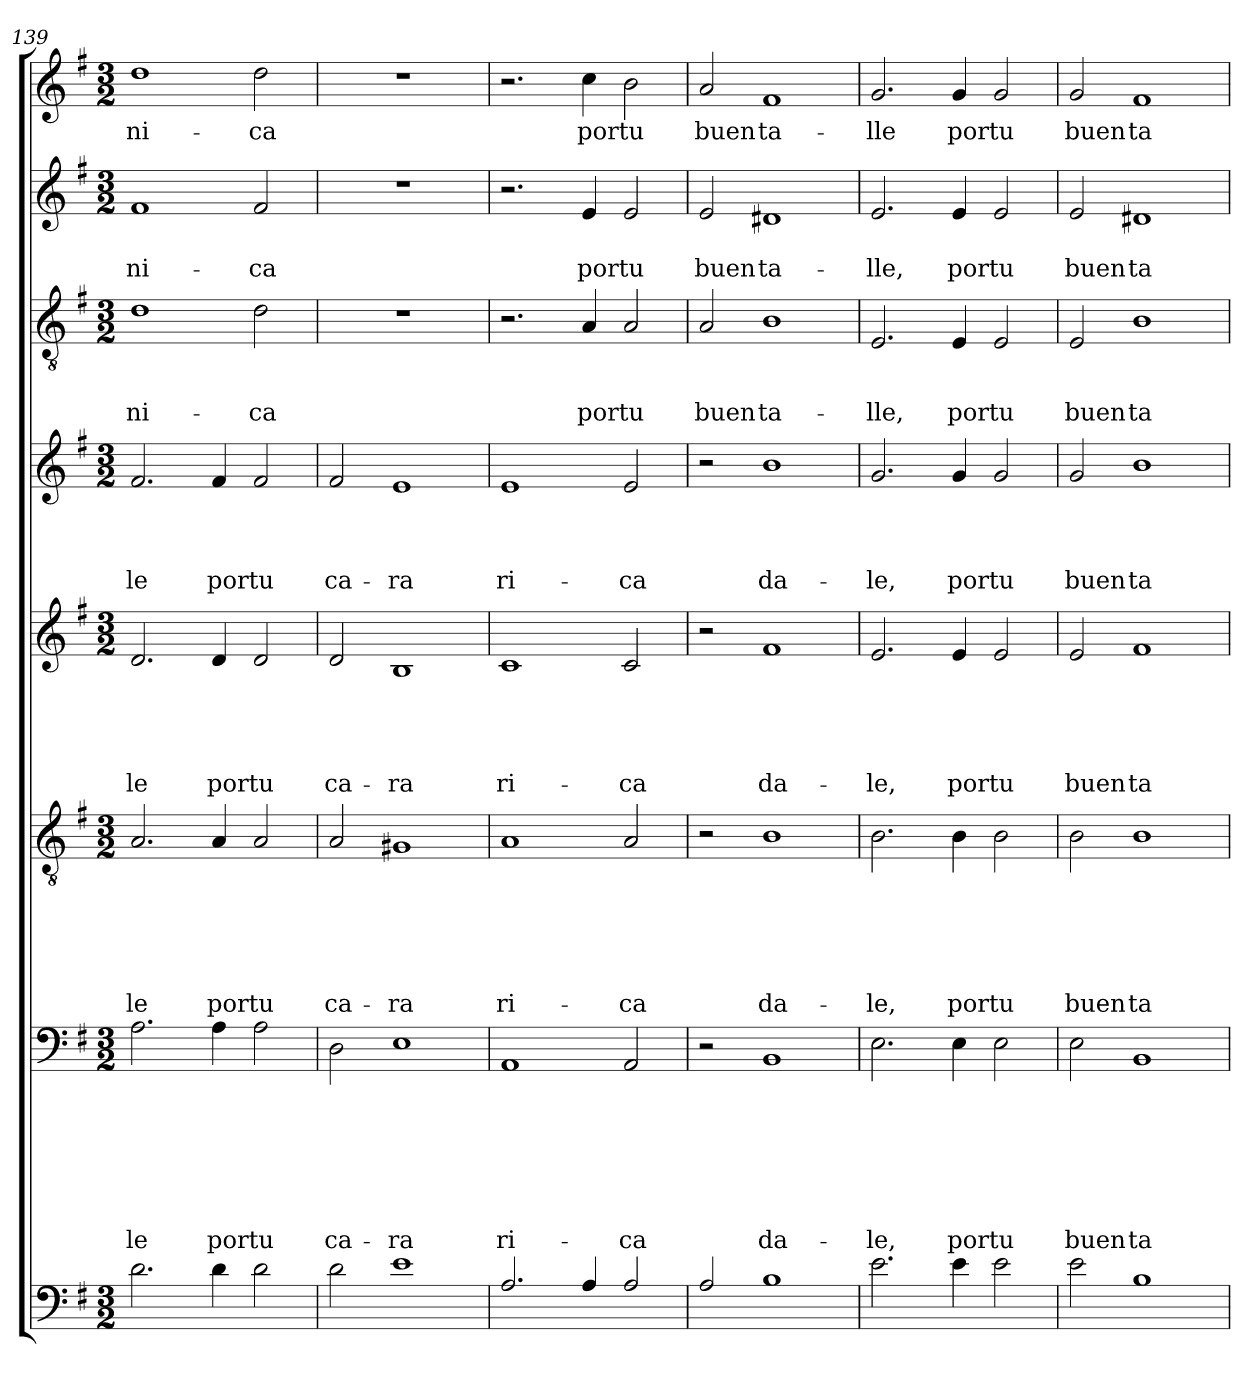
**kern	**kern	**text	**text	**text	**text	**text	**text	**text	**kern	**text	**text	**text	**text	**text	**text	**kern	**text	**text	**text	**text	**text	**kern	**text	**text	**text	**text	**kern	**text	**text	**text	**kern	**text	**text	**kern	**text
*part8	*part7	*part7	*part7	*part7	*part7	*part7	*part7	*part7	*part6	*part6	*part6	*part6	*part6	*part6	*part6	*part5	*part5	*part5	*part5	*part5	*part5	*part4	*part4	*part4	*part4	*part4	*part3	*part3	*part3	*part3	*part2	*part2	*part2	*part1	*part1
*staff8	*staff7	*staff7	*staff7	*staff7	*staff7	*staff7	*staff7	*staff7	*staff6	*staff6	*staff6	*staff6	*staff6	*staff6	*staff6	*staff5	*staff5	*staff5	*staff5	*staff5	*staff5	*staff4	*staff4	*staff4	*staff4	*staff4	*staff3	*staff3	*staff3	*staff3	*staff2	*staff2	*staff2	*staff1	*staff1
*clefF4	*clefF4	*	*	*	*	*	*	*	*clefGv2	*	*	*	*	*	*	*clefG2	*	*	*	*	*	*clefG2	*	*	*	*	*clefGv2	*	*	*	*clefG2	*	*	*clefG2	*
*ITrd7c12	*	*	*	*	*	*	*	*	*	*	*	*	*	*	*	*	*	*	*	*	*	*	*	*	*	*	*	*	*	*	*	*	*	*	*
*k[f#]	*k[f#]	*	*	*	*	*	*	*	*k[f#]	*	*	*	*	*	*	*k[f#]	*	*	*	*	*	*k[f#]	*	*	*	*	*k[f#]	*	*	*	*k[f#]	*	*	*k[f#]	*
*G:	*G:	*	*	*	*	*	*	*	*G:	*	*	*	*	*	*	*G:	*	*	*	*	*	*G:	*	*	*	*	*G:	*	*	*	*G:	*	*	*G:	*
*M3/2	*M3/2	*	*	*	*	*	*	*	*M3/2	*	*	*	*	*	*	*M3/2	*	*	*	*	*	*M3/2	*	*	*	*	*M3/2	*	*	*	*M3/2	*	*	*M3/2	*
=139	=139	=139	=139	=139	=139	=139	=139	=139	=139	=139	=139	=139	=139	=139	=139	=139	=139	=139	=139	=139	=139	=139	=139	=139	=139	=139	=139	=139	=139	=139	=139	=139	=139	=139	=139
!	!	!	!	!	!	!	!	!LO:LY:b	!	!	!	!	!	!	!LO:LY:b	!	!	!	!	!	!LO:LY:b	!	!	!	!	!LO:LY:b	!	!	!	!LO:LY:b	!	!	!LO:LY:b	!	!LO:LY:b
2.D\	2.A\	.	.	.	.	.	.	-le	2.A/	.	.	.	.	.	-le	2.d/	.	.	.	.	-le	2.f#/	.	.	.	-le	1d	.	.	-ni-	1f#	.	-ni-	1dd	-ni-
!	!	!	!	!	!	!	!	!LO:LY:b	!	!	!	!	!	!	!LO:LY:b	!	!	!	!	!	!LO:LY:b	!	!	!	!	!LO:LY:b	!	!	!	!	!	!	!	!	!
4D\	4A\	.	.	.	.	.	.	por	4A/	.	.	.	.	.	por	4d/	.	.	.	.	por	4f#/	.	.	.	por	.	.	.	.	.	.	.	.	.
!	!	!	!	!	!	!	!	!LO:LY:b	!	!	!	!	!	!	!LO:LY:b	!	!	!	!	!	!LO:LY:b	!	!	!	!	!LO:LY:b	!	!	!	!LO:LY:b	!	!	!LO:LY:b	!	!LO:LY:b
2D\	2A\	.	.	.	.	.	.	tu	2A/	.	.	.	.	.	tu	2d/	.	.	.	.	tu	2f#/	.	.	.	tu	2d\	.	.	-ca	2f#/	.	-ca	2dd\	-ca
=140	=140	=140	=140	=140	=140	=140	=140	=140	=140	=140	=140	=140	=140	=140	=140	=140	=140	=140	=140	=140	=140	=140	=140	=140	=140	=140	=140	=140	=140	=140	=140	=140	=140	=140	=140
!	!	!	!	!	!	!	!	!LO:LY:b	!	!	!	!	!	!	!LO:LY:b	!	!	!	!	!	!LO:LY:b	!	!	!	!	!LO:LY:b	!LO:N:vis=1	!	!	!	!LO:N:vis=1	!	!	!LO:N:vis=1	!
2D\	2D\	.	.	.	.	.	.	ca-	2A/	.	.	.	.	.	ca-	2d/	.	.	.	.	ca-	2f#/	.	.	.	ca-	1.r	.	.	.	1.r	.	.	1.r	.
!	!	!	!	!	!	!	!	!LO:LY:b	!	!	!	!	!	!	!LO:LY:b	!	!	!	!	!	!LO:LY:b	!	!	!	!	!LO:LY:b	!	!	!	!	!	!	!	!	!
1E	1E	.	.	.	.	.	.	-ra	1G#X	.	.	.	.	.	-ra	1B	.	.	.	.	-ra	1e	.	.	.	-ra	.	.	.	.	.	.	.	.	.
=141	=141	=141	=141	=141	=141	=141	=141	=141	=141	=141	=141	=141	=141	=141	=141	=141	=141	=141	=141	=141	=141	=141	=141	=141	=141	=141	=141	=141	=141	=141	=141	=141	=141	=141	=141
!	!	!	!	!	!	!	!	!LO:LY:b	!	!	!	!	!	!	!LO:LY:b	!	!	!	!	!	!LO:LY:b	!	!	!	!	!LO:LY:b	!	!	!	!	!	!	!	!	!
2.AA/	1AA	.	.	.	.	.	.	ri-	1A	.	.	.	.	.	ri-	1c	.	.	.	.	ri-	1e	.	.	.	ri-	2.r	.	.	.	2.r	.	.	2.r	.
!	!	!	!	!	!	!	!	!	!	!	!	!	!	!	!	!	!	!	!	!	!	!	!	!	!	!	!	!	!	!LO:LY:b	!	!	!LO:LY:b	!	!LO:LY:b
4AA/	.	.	.	.	.	.	.	.	.	.	.	.	.	.	.	.	.	.	.	.	.	.	.	.	.	.	4A/	.	.	por	4e/	.	por	4cc\	por
!	!	!	!	!	!	!	!	!LO:LY:b	!	!	!	!	!	!	!LO:LY:b	!	!	!	!	!	!LO:LY:b	!	!	!	!	!LO:LY:b	!	!	!	!LO:LY:b	!	!	!LO:LY:b	!	!LO:LY:b
2AA/	2AA/	.	.	.	.	.	.	-ca	2A/	.	.	.	.	.	-ca	2c/	.	.	.	.	-ca	2e/	.	.	.	-ca	2A/	.	.	tu	2e/	.	tu	2b\	tu
!!LO:PB:g=z
=142	=142	=142	=142	=142	=142	=142	=142	=142	=142	=142	=142	=142	=142	=142	=142	=142	=142	=142	=142	=142	=142	=142	=142	=142	=142	=142	=142	=142	=142	=142	=142	=142	=142	=142	=142
!	!	!	!	!	!	!	!	!	!	!	!	!	!	!	!	!	!	!	!	!	!	!	!	!	!	!	!	!	!	!LO:LY:b	!	!	!LO:LY:b	!	!LO:LY:b
2AA/	2r	.	.	.	.	.	.	.	2r	.	.	.	.	.	.	2r	.	.	.	.	.	2r	.	.	.	.	2A/	.	.	buen	2e/	.	buen	2a/	buen
!	!	!	!	!	!	!	!	!LO:LY:b	!	!	!	!	!	!	!LO:LY:b	!	!	!	!	!	!LO:LY:b	!	!	!	!	!LO:LY:b	!	!	!	!LO:LY:b	!	!	!LO:LY:b	!	!LO:LY:b
1BB	1BB	.	.	.	.	.	.	da-	1B	.	.	.	.	.	da-	1f#	.	.	.	.	da-	1b	.	.	.	da-	1B	.	.	ta-	1d#X	.	ta-	1f#	ta-
!!LO:LB:g=z
=143	=143	=143	=143	=143	=143	=143	=143	=143	=143	=143	=143	=143	=143	=143	=143	=143	=143	=143	=143	=143	=143	=143	=143	=143	=143	=143	=143	=143	=143	=143	=143	=143	=143	=143	=143
!	!	!	!	!	!	!	!	!LO:LY:b	!	!	!	!	!	!	!LO:LY:b	!	!	!	!	!	!LO:LY:b	!	!	!	!	!LO:LY:b	!	!	!	!LO:LY:b	!	!	!LO:LY:b	!	!LO:LY:b
2.E\	2.E\	.	.	.	.	.	.	-le,	2.B\	.	.	.	.	.	-le,	2.e/	.	.	.	.	-le,	2.g/	.	.	.	-le,	2.E/	.	.	-lle,	2.e/	.	-lle,	2.g/	-lle
!	!	!	!	!	!	!	!	!LO:LY:b	!	!	!	!	!	!	!LO:LY:b	!	!	!	!	!	!LO:LY:b	!	!	!	!	!LO:LY:b	!	!	!	!LO:LY:b	!	!	!LO:LY:b	!	!LO:LY:b
4E\	4E\	.	.	.	.	.	.	por	4B\	.	.	.	.	.	por	4e/	.	.	.	.	por	4g/	.	.	.	por	4E/	.	.	por	4e/	.	por	4g/	por
!	!	!	!	!	!	!	!	!LO:LY:b	!	!	!	!	!	!	!LO:LY:b	!	!	!	!	!	!LO:LY:b	!	!	!	!	!LO:LY:b	!	!	!	!LO:LY:b	!	!	!LO:LY:b	!	!LO:LY:b
2E\	2E\	.	.	.	.	.	.	tu	2B\	.	.	.	.	.	tu	2e/	.	.	.	.	tu	2g/	.	.	.	tu	2E/	.	.	tu	2e/	.	tu	2g/	tu
=144	=144	=144	=144	=144	=144	=144	=144	=144	=144	=144	=144	=144	=144	=144	=144	=144	=144	=144	=144	=144	=144	=144	=144	=144	=144	=144	=144	=144	=144	=144	=144	=144	=144	=144	=144
!	!	!	!	!	!	!	!	!LO:LY:b	!	!	!	!	!	!	!LO:LY:b	!	!	!	!	!	!LO:LY:b	!	!	!	!	!LO:LY:b	!	!	!	!LO:LY:b	!	!	!LO:LY:b	!	!LO:LY:b
2E\	2E\	.	.	.	.	.	.	buen	2B\	.	.	.	.	.	buen	2e/	.	.	.	.	buen	2g/	.	.	.	buen	2E/	.	.	buen	2e/	.	buen	2g/	buen
!	!	!	!	!	!	!	!	!LO:LY:b	!	!	!	!	!	!	!LO:LY:b	!	!	!	!	!	!LO:LY:b	!	!	!	!	!LO:LY:b	!	!	!	!LO:LY:b	!	!	!LO:LY:b	!	!LO:LY:b
1BB	1BB	.	.	.	.	.	.	ta-	1B	.	.	.	.	.	ta-	1f#	.	.	.	.	ta-	1b	.	.	.	ta-	1B	.	.	ta-	1d#X	.	ta-	1f#	ta-
=	=	=	=	=	=	=	=	=	=	=	=	=	=	=	=	=	=	=	=	=	=	=	=	=	=	=	=	=	=	=	=	=	=	=	=
*-	*-	*-	*-	*-	*-	*-	*-	*-	*-	*-	*-	*-	*-	*-	*-	*-	*-	*-	*-	*-	*-	*-	*-	*-	*-	*-	*-	*-	*-	*-	*-	*-	*-	*-	*-
